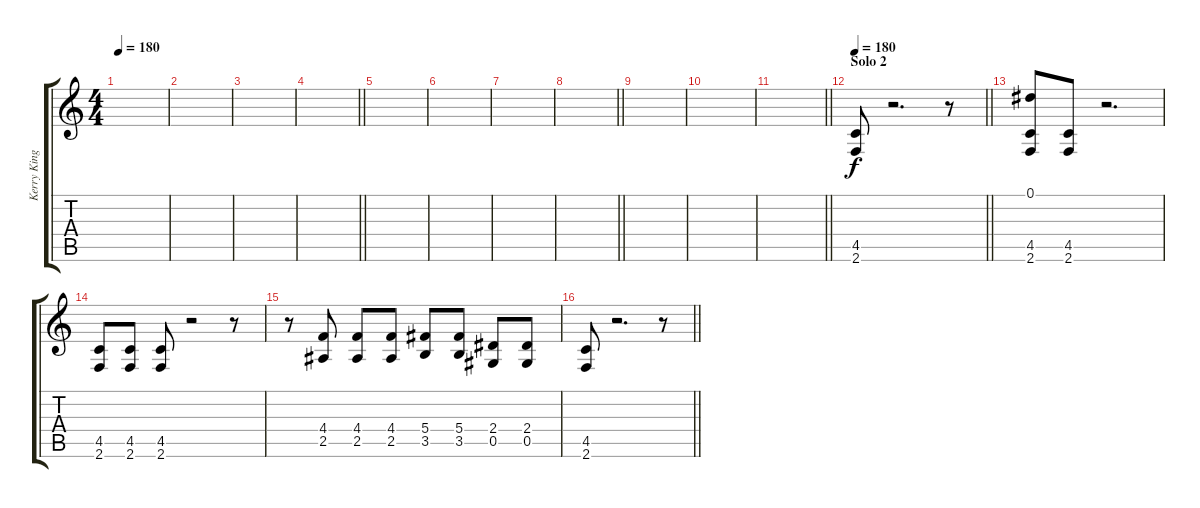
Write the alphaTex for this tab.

\track ("Kerry King" "Kerry King") {instrument distortionguitar}
\staff {score tabs}
\tuning (Eb4 Bb3 Gb3 Db3 Ab2 Eb2) {hide}
\ts (4 4)
\tempo 180
\clef g2
\ks c
|
|
|
\barLineRight lightlight
|
|
|
|
\barLineRight lightlight
|
|
|
\barLineRight lightlight
|
\section ("" "Solo 2")
\tempo 180
\barLineRight lightlight
(4.5 2.6).8 r.2{d} r.8 |
(0.1 4.5 2.6).8 (4.5 2.6).8 r.2{d} |
(4.5 2.6).8 (4.5 2.6).8 (4.5 2.6).8 r.2 r.8 |
r.8 (4.4 2.5).8 (4.4 2.5).8 (4.4 2.5).8 (5.4 3.5).8 (5.4 3.5).8 (2.4 0.5).8 (2.4 0.5).8 |
\barLineRight lightlight
(4.5 2.6).8 r.2{d} r.8
